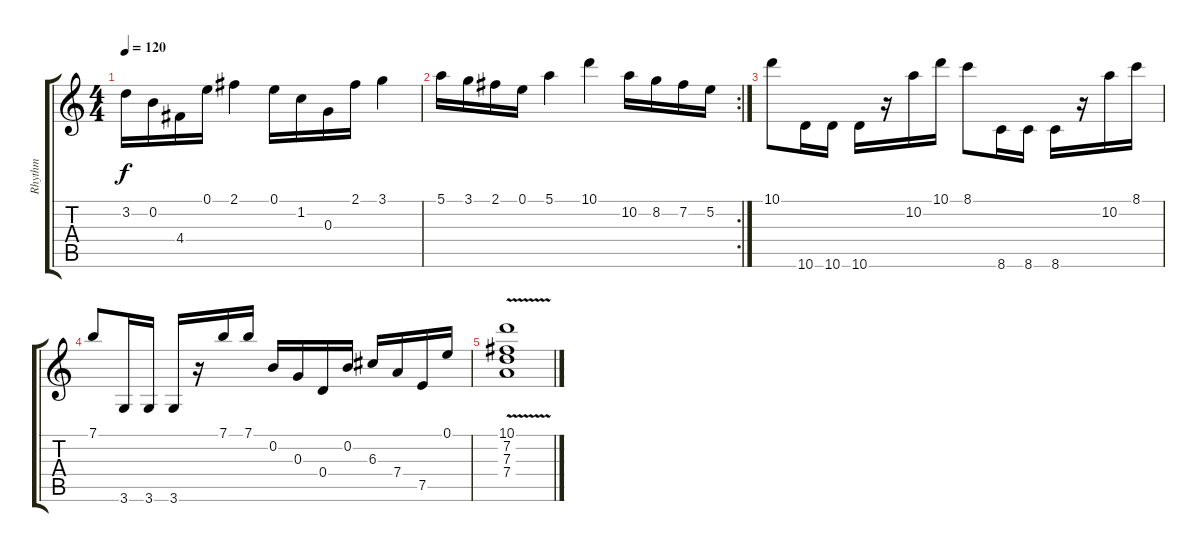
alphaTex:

\track ("Rhythm" "Rhythm") {instrument distortionguitar}
\staff {score tabs}
\tuning (E4 B3 G3 D3 A2 E2) {hide}
\ts (4 4)
\tempo 120
\clef g2
\ks c
3.2.16{dy f} 0.2.16 4.4.16 0.1.16 2.1.4 0.1.16 1.2.16 0.3.16 2.1.16 3.1.4 |
\rc 2
5.1.16 3.1.16 2.1.16 0.1.16 5.1.4 10.1.4 10.2.16 8.2.16 7.2.16 5.2.16 |
10.1.8 10.6.16 10.6.16 10.6.16 r.16 10.2.16 10.1.16 8.1.8 8.6.16 8.6.16 8.6.16 r.16 10.2.16 8.1.16 |
7.1.8 3.6.16 3.6.16 3.6.16 r.16 7.1.16 7.1.16 0.2.16 0.3.16 0.4.16 0.2.16 6.3.16 7.4.16 7.5.16 0.1.16 |
(10.1{v} 7.2 7.3 7.4).1
